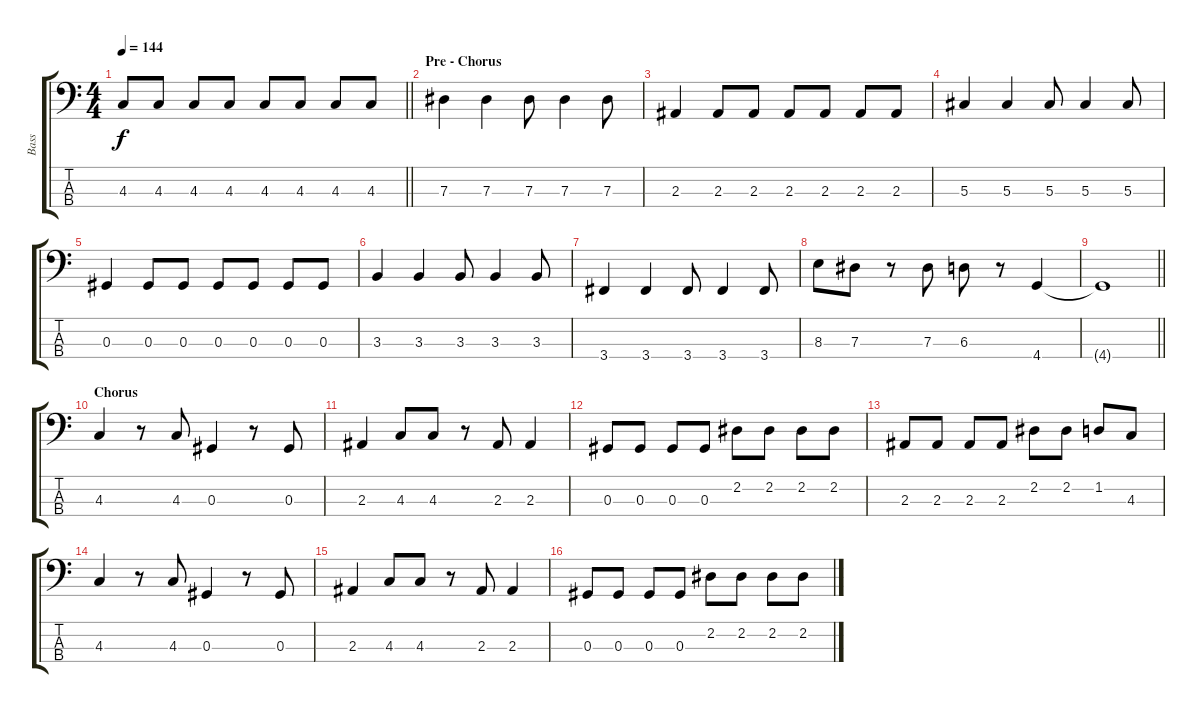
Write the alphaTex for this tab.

\track ("Bass" "Bass") {instrument electricbassfinger}
\staff {score tabs}
\tuning (Gb2 Db2 Ab1 Eb1) {hide}
\ts (4 4)
\tempo 144
\clef f4
\barLineRight lightlight
\ks c
4.3.8{dy f} 4.3.8 4.3.8 4.3.8 4.3.8 4.3.8 4.3.8 4.3.8 |
\section ("" "Pre - Chorus")
7.3.4 7.3.4 7.3.8 7.3.4 7.3.8 |
2.3.4 2.3.8 2.3.8 2.3.8 2.3.8 2.3.8 2.3.8 |
5.3.4 5.3.4 5.3.8 5.3.4 5.3.8 |
0.3.4 0.3.8 0.3.8 0.3.8 0.3.8 0.3.8 0.3.8 |
3.3.4 3.3.4 3.3.8 3.3.4 3.3.8 |
3.4.4 3.4.4 3.4.8 3.4.4 3.4.8 |
8.3.8 7.3.8 r.8 7.3.8 6.3.8 r.8 4.4.4 |
\barLineRight lightlight
4.4{t}.1 |
\section ("" "Chorus")
4.3.4 r.8 4.3.8 0.3.4 r.8 0.3.8 |
2.3.4 4.3.8 4.3.8 r.8 2.3.8 2.3.4 |
0.3.8 0.3.8 0.3.8 0.3.8 2.2.8 2.2.8 2.2.8 2.2.8 |
2.3.8 2.3.8 2.3.8 2.3.8 2.2.8 2.2.8 1.2.8 4.3.8 |
4.3.4 r.8 4.3.8 0.3.4 r.8 0.3.8 |
2.3.4 4.3.8 4.3.8 r.8 2.3.8 2.3.4 |
0.3.8 0.3.8 0.3.8 0.3.8 2.2.8 2.2.8 2.2.8 2.2.8
